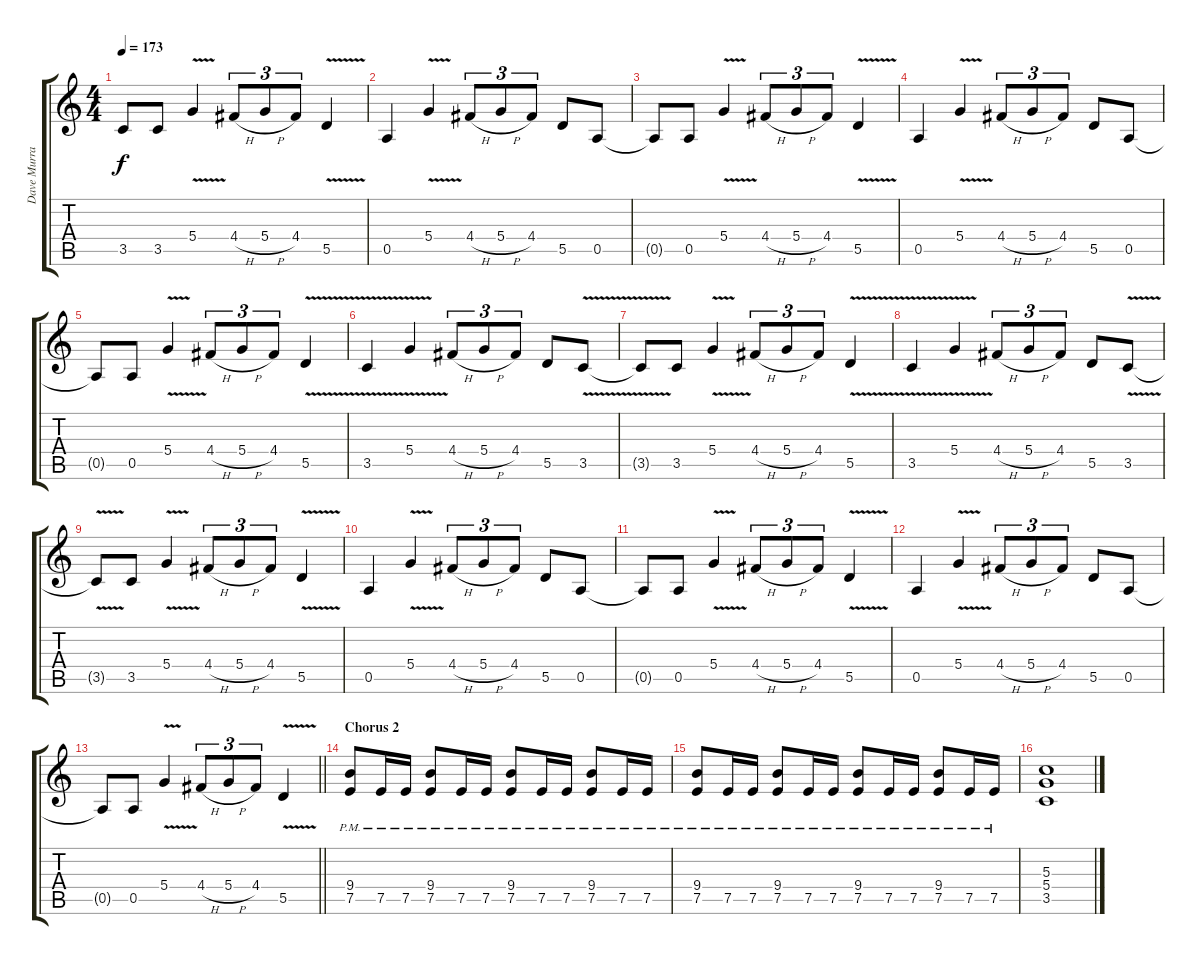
\track ("Dave Murray" "Dave Murra") {instrument overdrivenguitar}
\staff {score tabs}
\tuning (E4 B3 G3 D3 A2 E2) {hide}
\ts (4 4)
\tempo 173
\clef g2
\ks c
3.5{t}.8{dy f} 3.5.8 5.4{v}.4 4.4{h}.8{tu (3 2)} 5.4{h}.8{tu (3 2)} 4.4.8{tu (3 2)} 5.5{v}.4 |
0.5.4 5.4{v}.4 4.4{h}.8{tu (3 2)} 5.4{h}.8{tu (3 2)} 4.4.8{tu (3 2)} 5.5.8 0.5.8 |
0.5{t}.8 0.5.8 5.4{v}.4 4.4{h}.8{tu (3 2)} 5.4{h}.8{tu (3 2)} 4.4.8{tu (3 2)} 5.5{v}.4 |
0.5.4 5.4{v}.4 4.4{h}.8{tu (3 2)} 5.4{h}.8{tu (3 2)} 4.4.8{tu (3 2)} 5.5.8 0.5.8 |
0.5{t}.8 0.5.8 5.4{v}.4 4.4{h}.8{tu (3 2)} 5.4{h}.8{tu (3 2)} 4.4.8{tu (3 2)} 5.5{v}.4 |
3.5{v}.4 5.4{v}.4 4.4{h}.8{tu (3 2)} 5.4{h}.8{tu (3 2)} 4.4.8{tu (3 2)} 5.5.8 3.5{v}.8 |
3.5{t}.8 3.5.8 5.4{v}.4 4.4{h}.8{tu (3 2)} 5.4{h}.8{tu (3 2)} 4.4.8{tu (3 2)} 5.5{v}.4 |
3.5{v}.4 5.4{v}.4 4.4{h}.8{tu (3 2)} 5.4{h}.8{tu (3 2)} 4.4.8{tu (3 2)} 5.5.8 3.5{v}.8 |
3.5{t}.8 3.5.8 5.4{v}.4 4.4{h}.8{tu (3 2)} 5.4{h}.8{tu (3 2)} 4.4.8{tu (3 2)} 5.5{v}.4 |
0.5.4 5.4{v}.4 4.4{h}.8{tu (3 2)} 5.4{h}.8{tu (3 2)} 4.4.8{tu (3 2)} 5.5.8 0.5.8 |
0.5{t}.8 0.5.8 5.4{v}.4 4.4{h}.8{tu (3 2)} 5.4{h}.8{tu (3 2)} 4.4.8{tu (3 2)} 5.5{v}.4 |
0.5.4 5.4{v}.4 4.4{h}.8{tu (3 2)} 5.4{h}.8{tu (3 2)} 4.4.8{tu (3 2)} 5.5.8 0.5.8 |
\barLineRight lightlight
0.5{t}.8 0.5.8 5.4{v}.4 4.4{h}.8{tu (3 2)} 5.4{h}.8{tu (3 2)} 4.4.8{tu (3 2)} 5.5{v}.4 |
\section ("" "Chorus 2")
(9.4{pm} 7.5{pm}).8 7.5{pm}.16 7.5{pm}.16 (9.4{pm} 7.5{pm}).8 7.5{pm}.16 7.5{pm}.16 (9.4{pm} 7.5{pm}).8 7.5{pm}.16 7.5{pm}.16 (9.4{pm} 7.5{pm}).8 7.5{pm}.16 7.5{pm}.16 |
(9.4{pm} 7.5{pm}).8 7.5{pm}.16 7.5{pm}.16 (9.4{pm} 7.5{pm}).8 7.5{pm}.16 7.5{pm}.16 (9.4{pm} 7.5{pm}).8 7.5{pm}.16 7.5{pm}.16 (9.4{pm} 7.5{pm}).8 7.5{pm}.16 7.5{pm}.16 |
(5.3 5.4 3.5).1
